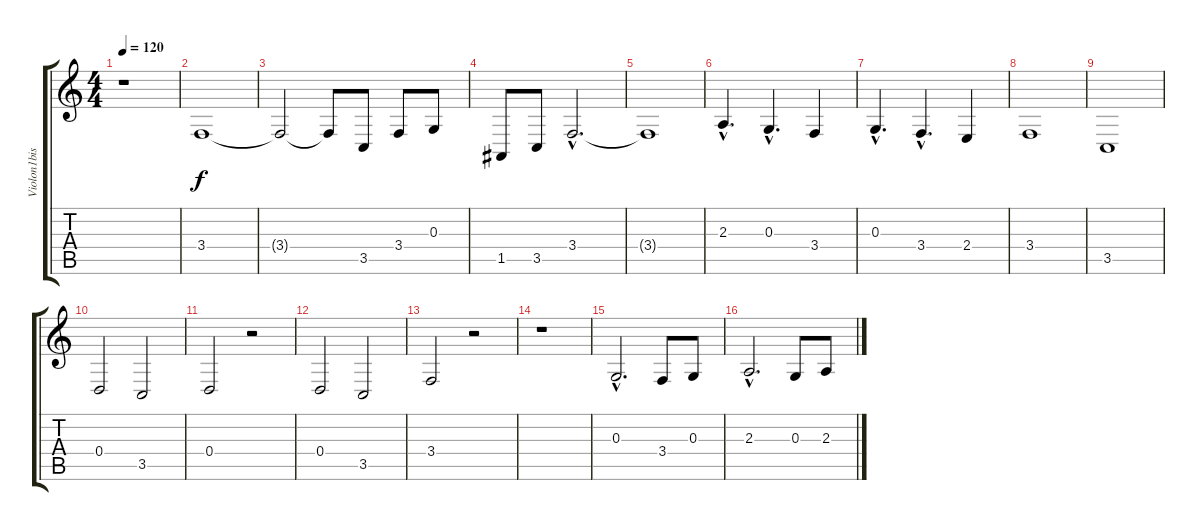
\track ("Violon1bis" "Violon1bis") {instrument stringensemble1}
\staff {score tabs}
\tuning (E4 B3 G3 D3 A2 E2) {hide}
\ts (4 4)
\tempo 120
\clef g2
\ks c
r.1{dy f} |
3.4.1 |
3.4{t}.2 3.4{t}.8 3.5.8 3.4.8 0.3.8 |
1.5.8 3.5.8 3.4{hac}.2{d} |
3.4{t}.1 |
2.3{hac}.4{d} 0.3{hac}.4{d} 3.4.4 |
0.3{hac}.4{d} 3.4{hac}.4{d} 2.4.4 |
3.4.1 |
3.5.1 |
0.4.2 3.5.2 |
0.4.2 r.2 |
0.4.2 3.5.2 |
3.4.2 r.2 |
r.1 |
0.3{hac}.2{d} 3.4.8 0.3.8 |
2.3{hac}.2{d} 0.3.8 2.3.8
